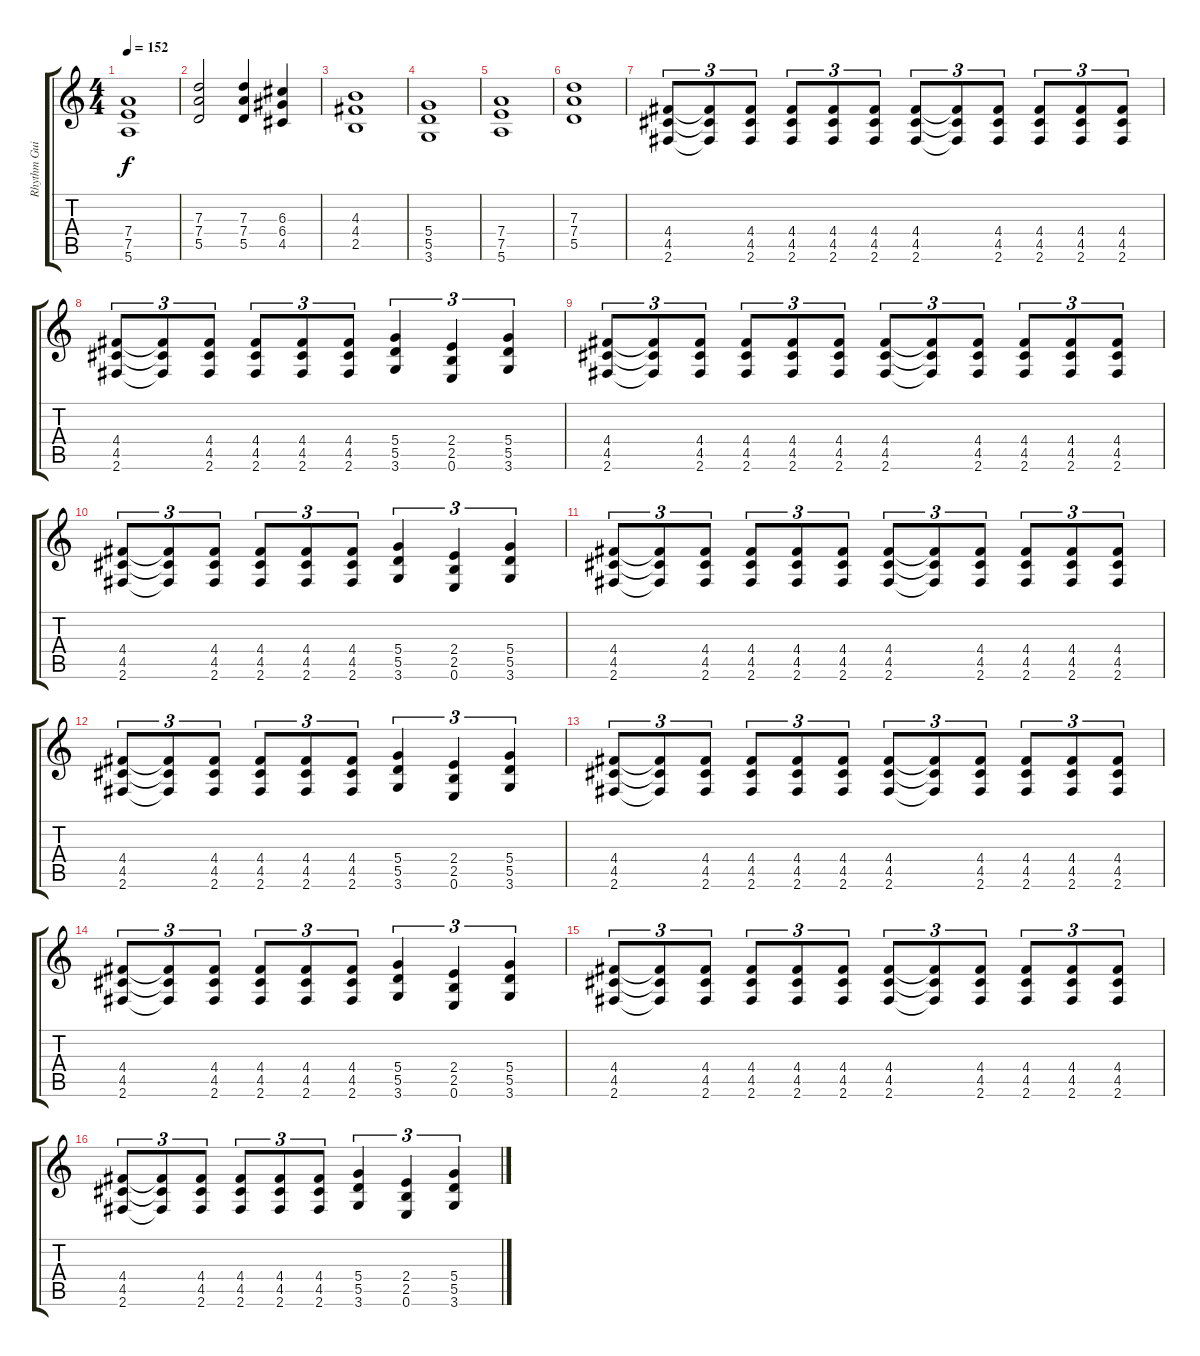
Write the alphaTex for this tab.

\track ("Rhythm Guitar" "Rhythm Gui") {instrument overdrivenguitar}
\staff {score tabs}
\tuning (E4 B3 G3 D3 A2 E2) {hide}
\ts (4 4)
\tempo 152
\clef g2
\ks c
(7.4 7.5 5.6).1{dy f} |
(7.3 7.4 5.5).2 (7.3 7.4 5.5).4 (6.3 6.4 4.5).4 |
(4.3 4.4 2.5).1 |
(5.4 5.5 3.6).1 |
(7.4 7.5 5.6).1 |
(7.3 7.4 5.5).1 |
(4.4 4.5 2.6).8{tu (3 2)} (4.4{t} 4.5{t} 2.6{t}).8{tu (3 2)} (4.4 4.5 2.6).8{tu (3 2)} (4.4 4.5 2.6).8{tu (3 2)} (4.4 4.5 2.6).8{tu (3 2)} (4.4 4.5 2.6).8{tu (3 2)} (4.4 4.5 2.6).8{tu (3 2)} (4.4{t} 4.5{t} 2.6{t}).8{tu (3 2)} (4.4 4.5 2.6).8{tu (3 2)} (4.4 4.5 2.6).8{tu (3 2)} (4.4 4.5 2.6).8{tu (3 2)} (4.4 4.5 2.6).8{tu (3 2)} |
(4.4 4.5 2.6).8{tu (3 2)} (4.4{t} 4.5{t} 2.6{t}).8{tu (3 2)} (4.4 4.5 2.6).8{tu (3 2)} (4.4 4.5 2.6).8{tu (3 2)} (4.4 4.5 2.6).8{tu (3 2)} (4.4 4.5 2.6).8{tu (3 2)} (5.4 5.5 3.6).4{tu (3 2)} (2.4 2.5 0.6).4{tu (3 2)} (5.4 5.5 3.6).4{tu (3 2)} |
(4.4 4.5 2.6).8{tu (3 2)} (4.4{t} 4.5{t} 2.6{t}).8{tu (3 2)} (4.4 4.5 2.6).8{tu (3 2)} (4.4 4.5 2.6).8{tu (3 2)} (4.4 4.5 2.6).8{tu (3 2)} (4.4 4.5 2.6).8{tu (3 2)} (4.4 4.5 2.6).8{tu (3 2)} (4.4{t} 4.5{t} 2.6{t}).8{tu (3 2)} (4.4 4.5 2.6).8{tu (3 2)} (4.4 4.5 2.6).8{tu (3 2)} (4.4 4.5 2.6).8{tu (3 2)} (4.4 4.5 2.6).8{tu (3 2)} |
(4.4 4.5 2.6).8{tu (3 2)} (4.4{t} 4.5{t} 2.6{t}).8{tu (3 2)} (4.4 4.5 2.6).8{tu (3 2)} (4.4 4.5 2.6).8{tu (3 2)} (4.4 4.5 2.6).8{tu (3 2)} (4.4 4.5 2.6).8{tu (3 2)} (5.4 5.5 3.6).4{tu (3 2)} (2.4 2.5 0.6).4{tu (3 2)} (5.4 5.5 3.6).4{tu (3 2)} |
(4.4 4.5 2.6).8{tu (3 2)} (4.4{t} 4.5{t} 2.6{t}).8{tu (3 2)} (4.4 4.5 2.6).8{tu (3 2)} (4.4 4.5 2.6).8{tu (3 2)} (4.4 4.5 2.6).8{tu (3 2)} (4.4 4.5 2.6).8{tu (3 2)} (4.4 4.5 2.6).8{tu (3 2)} (4.4{t} 4.5{t} 2.6{t}).8{tu (3 2)} (4.4 4.5 2.6).8{tu (3 2)} (4.4 4.5 2.6).8{tu (3 2)} (4.4 4.5 2.6).8{tu (3 2)} (4.4 4.5 2.6).8{tu (3 2)} |
(4.4 4.5 2.6).8{tu (3 2)} (4.4{t} 4.5{t} 2.6{t}).8{tu (3 2)} (4.4 4.5 2.6).8{tu (3 2)} (4.4 4.5 2.6).8{tu (3 2)} (4.4 4.5 2.6).8{tu (3 2)} (4.4 4.5 2.6).8{tu (3 2)} (5.4 5.5 3.6).4{tu (3 2)} (2.4 2.5 0.6).4{tu (3 2)} (5.4 5.5 3.6).4{tu (3 2)} |
(4.4 4.5 2.6).8{tu (3 2)} (4.4{t} 4.5{t} 2.6{t}).8{tu (3 2)} (4.4 4.5 2.6).8{tu (3 2)} (4.4 4.5 2.6).8{tu (3 2)} (4.4 4.5 2.6).8{tu (3 2)} (4.4 4.5 2.6).8{tu (3 2)} (4.4 4.5 2.6).8{tu (3 2)} (4.4{t} 4.5{t} 2.6{t}).8{tu (3 2)} (4.4 4.5 2.6).8{tu (3 2)} (4.4 4.5 2.6).8{tu (3 2)} (4.4 4.5 2.6).8{tu (3 2)} (4.4 4.5 2.6).8{tu (3 2)} |
(4.4 4.5 2.6).8{tu (3 2)} (4.4{t} 4.5{t} 2.6{t}).8{tu (3 2)} (4.4 4.5 2.6).8{tu (3 2)} (4.4 4.5 2.6).8{tu (3 2)} (4.4 4.5 2.6).8{tu (3 2)} (4.4 4.5 2.6).8{tu (3 2)} (5.4 5.5 3.6).4{tu (3 2)} (2.4 2.5 0.6).4{tu (3 2)} (5.4 5.5 3.6).4{tu (3 2)} |
(4.4 4.5 2.6).8{tu (3 2)} (4.4{t} 4.5{t} 2.6{t}).8{tu (3 2)} (4.4 4.5 2.6).8{tu (3 2)} (4.4 4.5 2.6).8{tu (3 2)} (4.4 4.5 2.6).8{tu (3 2)} (4.4 4.5 2.6).8{tu (3 2)} (4.4 4.5 2.6).8{tu (3 2)} (4.4{t} 4.5{t} 2.6{t}).8{tu (3 2)} (4.4 4.5 2.6).8{tu (3 2)} (4.4 4.5 2.6).8{tu (3 2)} (4.4 4.5 2.6).8{tu (3 2)} (4.4 4.5 2.6).8{tu (3 2)} |
(4.4 4.5 2.6).8{tu (3 2)} (4.4{t} 4.5{t} 2.6{t}).8{tu (3 2)} (4.4 4.5 2.6).8{tu (3 2)} (4.4 4.5 2.6).8{tu (3 2)} (4.4 4.5 2.6).8{tu (3 2)} (4.4 4.5 2.6).8{tu (3 2)} (5.4 5.5 3.6).4{tu (3 2)} (2.4 2.5 0.6).4{tu (3 2)} (5.4 5.5 3.6).4{tu (3 2)}
